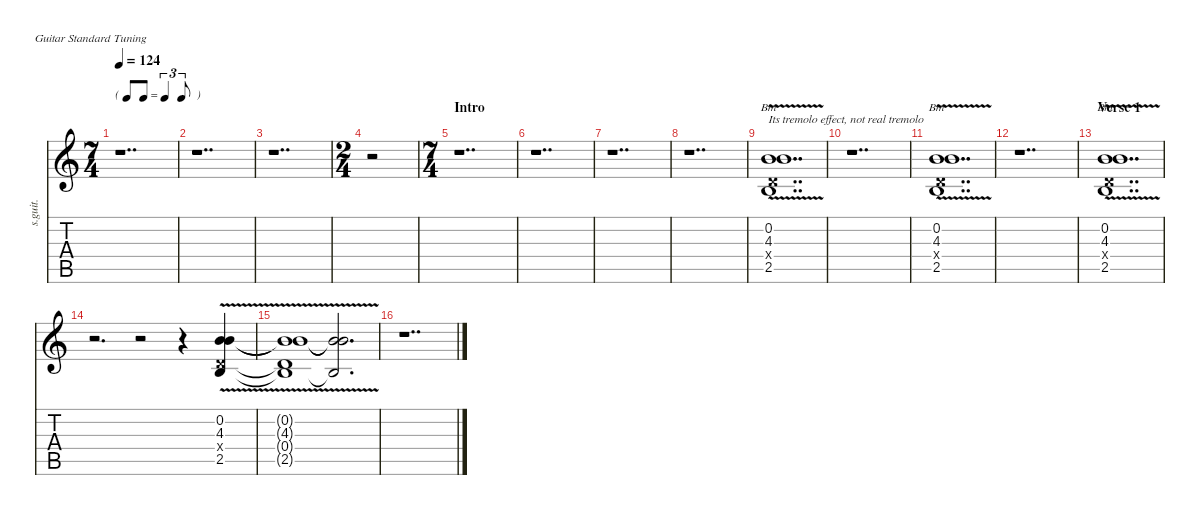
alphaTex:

\defaultSystemsLayout 4
\hideDynamics
\bracketExtendMode nobrackets
\track ("David Gilmour | Fender Stratocaster | Rhythm Guitar" "s.guit.") {instrument electricguitarclean}
\staff {score tabs}
\tuning (E4 B3 G3 D3 A2 E2)
\chord ("Bm" 3 1 2 2 0 x) {showdiagram false}
\ts (7 4)
\beaming (8 2 2 2 2)
\tf triplet8th
\tempo 124
\clef g2
\ks c
r.1{dd dy mf instrument electricguitarclean} |
r.1{dd} |
r.1{dd} |
\ts (2 4)
\beaming (8 2 2 2 2)
r.2 |
\ts (7 4)
\beaming (8 2 2 2 2)
\section ("" "Intro")
r.1{dd} |
r.1{dd} |
r.1{dd} |
r.1{dd} |
(0.2{v} 4.3{v} 0.4{x} 2.5{v}).1{dd ch "Bm" txt "Its tremolo effect, not real tremolo"} |
r.1{dd} |
(0.2{v} 4.3{v} 0.4{x} 2.5{v}).1{dd ch "Bm"} |
r.1{dd} |
\section ("" "Verse 1")
(0.2{v} 4.3{v} 0.4{x} 2.5{v}).1{dd ch "Bm"} |
r.2{d} r.2 r.4 (0.2{v} 4.3{v} 0.4{v x} 2.5{v}).4 |
(0.2{v t} 4.3{v t} 0.4{v t} 2.5{v t}).1 (0.2{v t} 4.3{v t} 2.5{v t}).2{d} |
r.1{dd}
